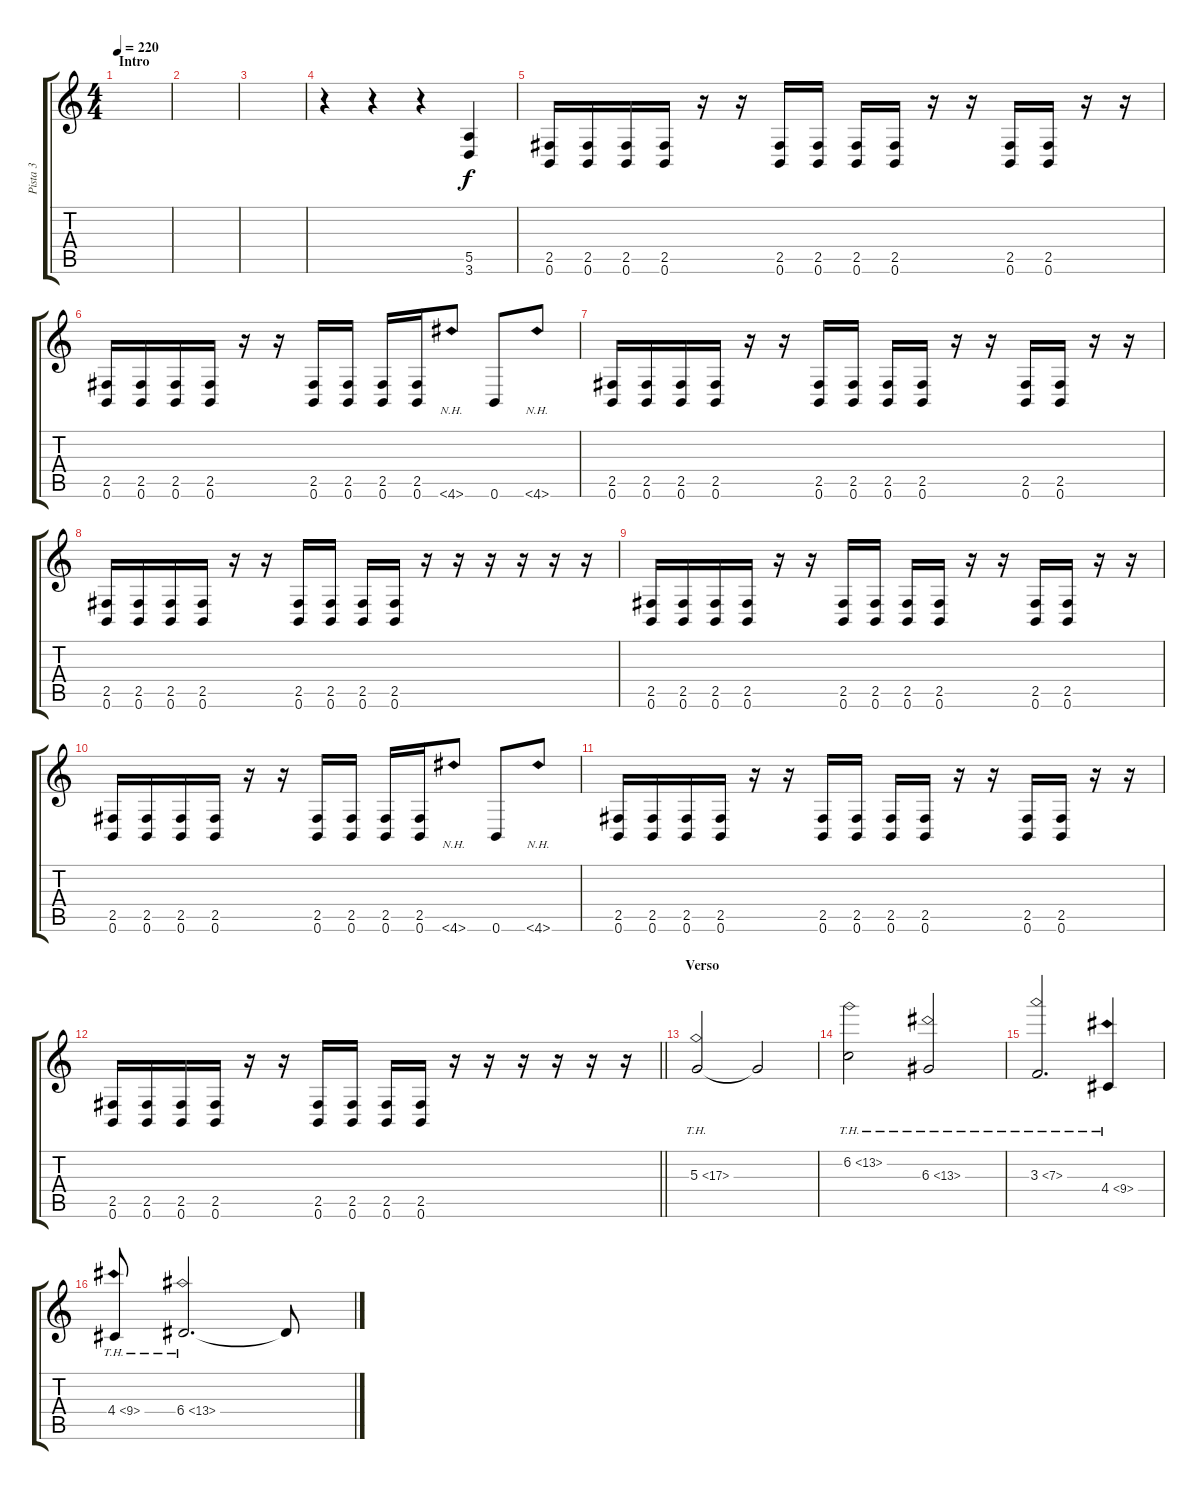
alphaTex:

\track ("Pista 3" "Pista 3") {instrument distortionguitar}
\staff {score tabs}
\tuning (B3 Gb3 D3 A2 E2 B1) {hide}
\ts (4 4)
\section ("" "Intro")
\tempo 220
\clef g2
\ks c
|
|
|
r.4 r.4 r.4 (5.5 3.6).4 |
(2.5 0.6).16 (2.5 0.6).16 (2.5 0.6).16 (2.5 0.6).16 r.16 r.16 (2.5 0.6).16 (2.5 0.6).16 (2.5 0.6).16 (2.5 0.6).16 r.16 r.16 (2.5 0.6).16 (2.5 0.6).16 r.16 r.16 |
(2.5 0.6).16 (2.5 0.6).16 (2.5 0.6).16 (2.5 0.6).16 r.16 r.16 (2.5 0.6).16 (2.5 0.6).16 (2.5 0.6).16 (2.5 0.6).16 4.6{nh}.8 0.6.8 4.6{nh}.8 |
(2.5 0.6).16 (2.5 0.6).16 (2.5 0.6).16 (2.5 0.6).16 r.16 r.16 (2.5 0.6).16 (2.5 0.6).16 (2.5 0.6).16 (2.5 0.6).16 r.16 r.16 (2.5 0.6).16 (2.5 0.6).16 r.16 r.16 |
(2.5 0.6).16 (2.5 0.6).16 (2.5 0.6).16 (2.5 0.6).16 r.16 r.16 (2.5 0.6).16 (2.5 0.6).16 (2.5 0.6).16 (2.5 0.6).16 r.16 r.16 r.16 r.16 r.16 r.16 |
(2.5 0.6).16 (2.5 0.6).16 (2.5 0.6).16 (2.5 0.6).16 r.16 r.16 (2.5 0.6).16 (2.5 0.6).16 (2.5 0.6).16 (2.5 0.6).16 r.16 r.16 (2.5 0.6).16 (2.5 0.6).16 r.16 r.16 |
(2.5 0.6).16 (2.5 0.6).16 (2.5 0.6).16 (2.5 0.6).16 r.16 r.16 (2.5 0.6).16 (2.5 0.6).16 (2.5 0.6).16 (2.5 0.6).16 4.6{nh}.8 0.6.8 4.6{nh}.8 |
(2.5 0.6).16 (2.5 0.6).16 (2.5 0.6).16 (2.5 0.6).16 r.16 r.16 (2.5 0.6).16 (2.5 0.6).16 (2.5 0.6).16 (2.5 0.6).16 r.16 r.16 (2.5 0.6).16 (2.5 0.6).16 r.16 r.16 |
\barLineRight lightlight
(2.5 0.6).16 (2.5 0.6).16 (2.5 0.6).16 (2.5 0.6).16 r.16 r.16 (2.5 0.6).16 (2.5 0.6).16 (2.5 0.6).16 (2.5 0.6).16 r.16 r.16 r.16 r.16 r.16 r.16 |
\section ("" "Verso")
5.3{th 12}.2{instrument acousticguitarsteel} 5.3{t}.2 |
6.2{th 7}.2 6.3{th 7}.2 |
3.3{th 4}.2{d} 4.4{th 5}.4 |
4.4{th 5}.8 6.4{th 7}.2{d} 6.4{t}.8
